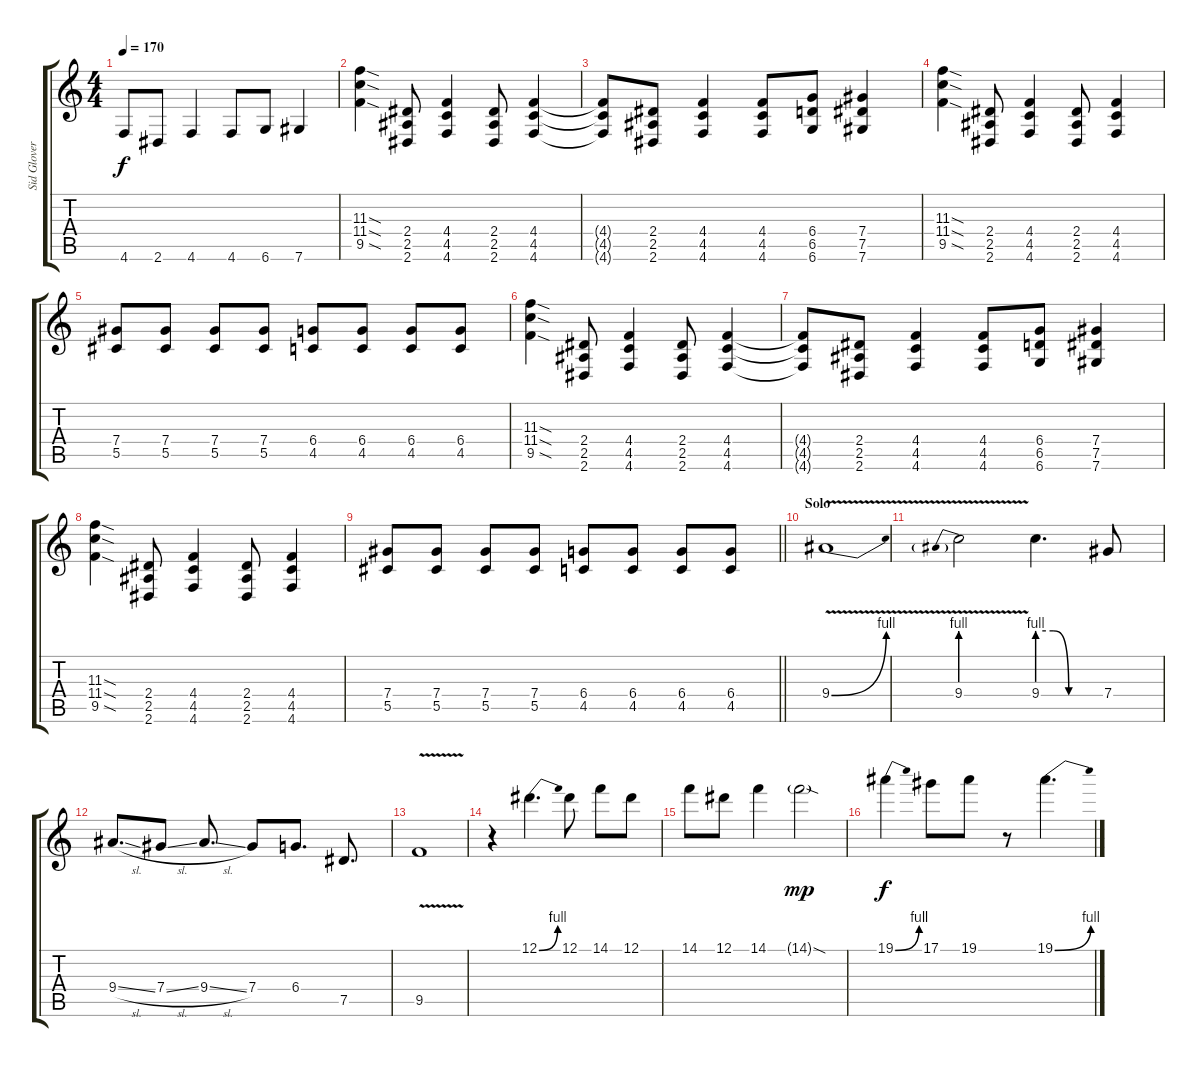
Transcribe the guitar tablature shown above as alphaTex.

\track ("Sid Glover" "Sid Glover") {instrument distortionguitar}
\staff {score tabs}
\tuning (Eb4 Bb3 Gb3 Db3 Ab2 Db2) {hide}
\ts (4 4)
\tempo 170
\clef g2
\ks c
4.6{t}.8{dy f} 2.6.8 4.6.4 4.6.8 6.6.8 7.6.4 |
(11.3{sod} 11.4{sod} 9.5{sod}).4 (2.4 2.5 2.6).8 (4.4 4.5 4.6).4 (2.4 2.5 2.6).8 (4.4 4.5 4.6).4 |
(4.4{t} 4.5{t} 4.6{t}).8 (2.4 2.5 2.6).8 (4.4 4.5 4.6).4 (4.4 4.5 4.6).8 (6.4 6.5 6.6).8 (7.4 7.5 7.6).4 |
(11.3{sod} 11.4{sod} 9.5{sod}).4 (2.4 2.5 2.6).8 (4.4 4.5 4.6).4 (2.4 2.5 2.6).8 (4.4 4.5 4.6).4 |
(7.4 5.5).8 (7.4 5.5).8 (7.4 5.5).8 (7.4 5.5).8 (6.4 4.5).8 (6.4 4.5).8 (6.4 4.5).8 (6.4 4.5).8 |
(11.3{sod} 11.4{sod} 9.5{sod}).4 (2.4 2.5 2.6).8 (4.4 4.5 4.6).4 (2.4 2.5 2.6).8 (4.4 4.5 4.6).4 |
(4.4{t} 4.5{t} 4.6{t}).8 (2.4 2.5 2.6).8 (4.4 4.5 4.6).4 (4.4 4.5 4.6).8 (6.4 6.5 6.6).8 (7.4 7.5 7.6).4 |
(11.3{sod} 11.4{sod} 9.5{sod}).4 (2.4 2.5 2.6).8 (4.4 4.5 4.6).4 (2.4 2.5 2.6).8 (4.4 4.5 4.6).4 |
\barLineRight lightlight
(7.4 5.5).8 (7.4 5.5).8 (7.4 5.5).8 (7.4 5.5).8 (6.4 4.5).8 (6.4 4.5).8 (6.4 4.5).8 (6.4 4.5).8 |
\section ("" "Solo")
9.4{be (bend 0 0 60 4) v}.1 |
9.4{be (prebend 0 4 60 4) v}.2 9.4{be (custom 0 4 15 4 30 0 60 0)}.4{d} 7.4.8 |
9.4{sl}.8{d} 7.4{sl}.8 9.4{sl}.8{d} 7.4.8 6.4.8{d} 7.5.8{d} |
9.5{v}.1 |
r.4 12.1{be (bend 0 0 60 4)}.4{d} 12.1.8 14.1.8 12.1.8 |
14.1.8 12.1.8 14.1.4 14.1{sod g}.2{dy mp} |
19.1{be (bend 0 0 60 4)}.4{dy f} 17.1.8 19.1.8 r.8 19.1{be (bend 0 0 60 4)}.4{d}
